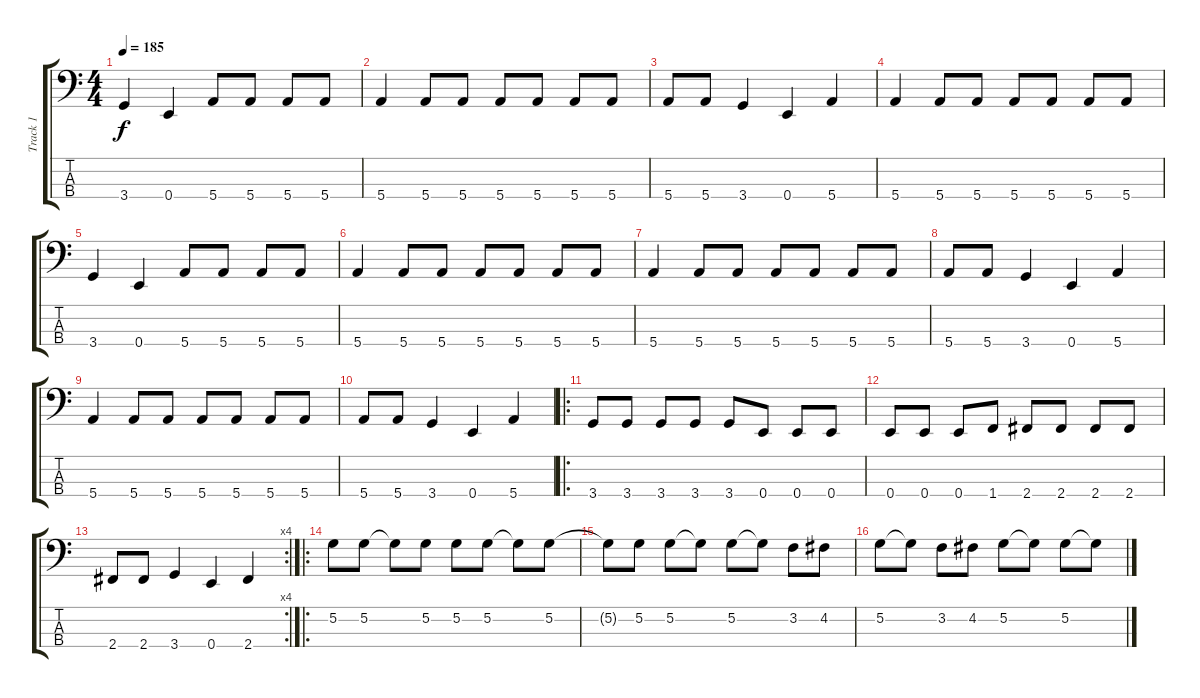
\track ("Track 1" "Track 1") {instrument electricbasspick}
\staff {score tabs}
\tuning (G2 D2 A1 E1) {hide}
\ts (4 4)
\tempo 185
\clef f4
\ks c
3.4.4{dy f} 0.4.4 5.4.8 5.4.8 5.4.8 5.4.8 |
5.4.4 5.4.8 5.4.8 5.4.8 5.4.8 5.4.8 5.4.8 |
5.4.8 5.4.8 3.4.4 0.4.4 5.4.4 |
5.4.4 5.4.8 5.4.8 5.4.8 5.4.8 5.4.8 5.4.8 |
3.4.4 0.4.4 5.4.8 5.4.8 5.4.8 5.4.8 |
5.4.4 5.4.8 5.4.8 5.4.8 5.4.8 5.4.8 5.4.8 |
5.4.4 5.4.8 5.4.8 5.4.8 5.4.8 5.4.8 5.4.8 |
5.4.8 5.4.8 3.4.4 0.4.4 5.4.4 |
5.4.4 5.4.8 5.4.8 5.4.8 5.4.8 5.4.8 5.4.8 |
5.4.8 5.4.8 3.4.4 0.4.4 5.4.4 |
\ro
3.4.8 3.4.8 3.4.8 3.4.8 3.4.8 0.4.8 0.4.8 0.4.8 |
0.4.8 0.4.8 0.4.8 1.4.8 2.4.8 2.4.8 2.4.8 2.4.8 |
\rc 4
2.4.8 2.4.8 3.4.4 0.4.4 2.4.4 |
\ro
5.2.8 5.2.8 5.2{t}.8 5.2.8 5.2.8 5.2.8 5.2{t}.8 5.2.8 |
5.2{t}.8 5.2.8 5.2.8 5.2{t}.8 5.2.8 5.2{t}.8 3.2.8 4.2.8 |
5.2.8 5.2{t}.8 3.2.8 4.2.8 5.2.8 5.2{t}.8 5.2.8 5.2{t}.8
